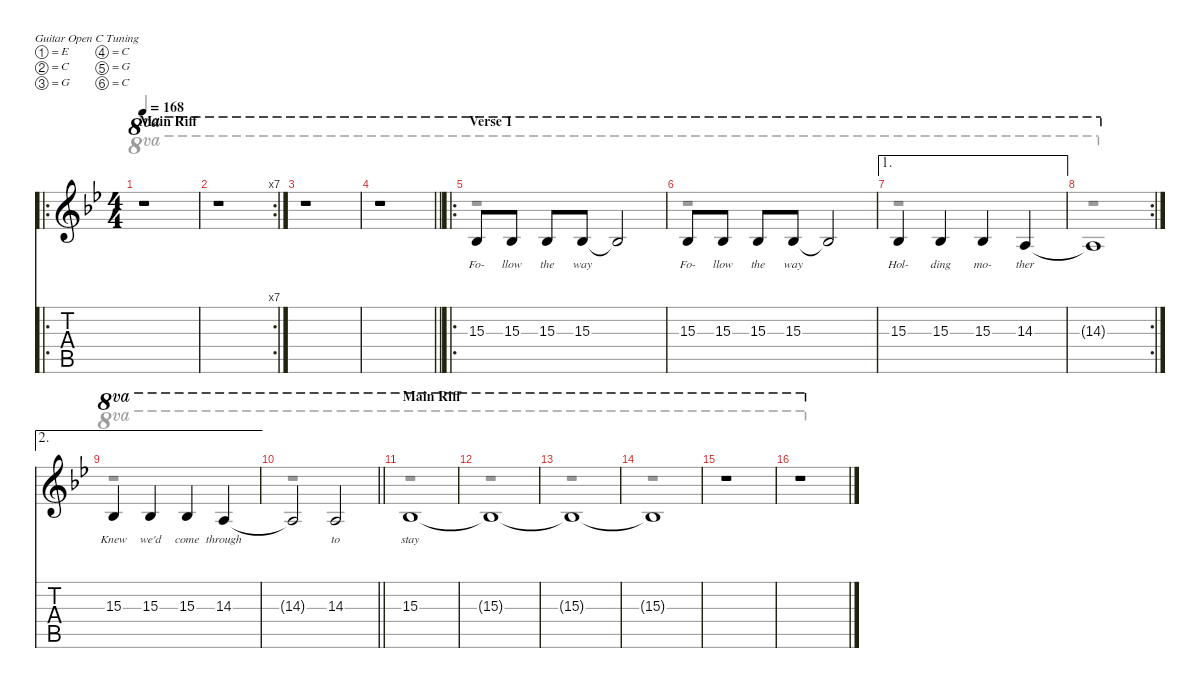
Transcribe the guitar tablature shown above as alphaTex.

\defaultSystemsLayout 4
\hideDynamics
\bracketExtendMode nobrackets
\singleTrackTrackNamePolicy hidden
\multiTrackTrackNamePolicy hidden
\firstSystemTrackNameMode fullname
\firstSystemTrackNameOrientation horizontal
\otherSystemsTrackNameOrientation horizontal
\track ("Vocals" "pad.synth.") {instrument pad4choir}
\staff {score tabs}
\tuning (E4 C4 G3 C3 G2 C2)
\voice
\ro
\ts (4 4)
\section ("" "Main Riff")
\tempo 168
\clef g2
\ks bb
r.1{ot 8va dy f beam Up} |
\rc 7
r.1{ot 8va beam Up} |
r.1{ot 8va beam Up} |
\barLineRight lightlight
r.1{ot 8va beam Up} |
\ro
\section ("" "Verse 1")
15.3{acc b}.8{ot 8va lyrics (0 "Fo-") lyrics (1 "") lyrics (2 "") lyrics (3 "") lyrics (4 "") beam Up} 15.3{acc b}.8{ot 8va lyrics (0 "llow") lyrics (1 "") lyrics (2 "") lyrics (3 "") lyrics (4 "") beam Up} 15.3{acc b}.8{ot 8va lyrics (0 "the") lyrics (1 "") lyrics (2 "") lyrics (3 "") lyrics (4 "") beam Up} 15.3{acc b}.8{ot 8va lyrics (0 "way") lyrics (1 "") lyrics (2 "") lyrics (3 "") lyrics (4 "") beam Up} 15.3{t acc b}.2{ot 8va beam Up} |
15.3{acc b}.8{ot 8va lyrics (0 "Fo-") lyrics (1 "") lyrics (2 "") lyrics (3 "") lyrics (4 "") beam Up} 15.3{acc b}.8{ot 8va lyrics (0 "llow") lyrics (1 "") lyrics (2 "") lyrics (3 "") lyrics (4 "") beam Up} 15.3{acc b}.8{ot 8va lyrics (0 "the") lyrics (1 "") lyrics (2 "") lyrics (3 "") lyrics (4 "") beam Up} 15.3{acc b}.8{ot 8va lyrics (0 "way") lyrics (1 "") lyrics (2 "") lyrics (3 "") lyrics (4 "") beam Up} 15.3{t acc b}.2{ot 8va beam Up} |
\ae 1
15.3{acc b}.4{ot 8va lyrics (0 "Hol-") lyrics (1 "") lyrics (2 "") lyrics (3 "") lyrics (4 "") beam Up} 15.3{acc b}.4{ot 8va lyrics (0 "ding") lyrics (1 "") lyrics (2 "") lyrics (3 "") lyrics (4 "") beam Up} 15.3{acc b}.4{ot 8va lyrics (0 "mo-") lyrics (1 "") lyrics (2 "") lyrics (3 "") lyrics (4 "") beam Up} 14.3{acc forcenatural}.4{ot 8va lyrics (0 "ther") lyrics (1 "") lyrics (2 "") lyrics (3 "") lyrics (4 "") beam Up} |
\rc 2
14.3{t acc forcenatural}.1{ot 8va beam Up} |
\ae 2
15.3{acc b}.4{ot 8va lyrics (0 "Knew") lyrics (1 "") lyrics (2 "") lyrics (3 "") lyrics (4 "") beam Up} 15.3{acc b}.4{ot 8va lyrics (0 "we'd") lyrics (1 "") lyrics (2 "") lyrics (3 "") lyrics (4 "") beam Up} 15.3{acc b}.4{ot 8va lyrics (0 "come") lyrics (1 "") lyrics (2 "") lyrics (3 "") lyrics (4 "") beam Up} 14.3{acc forcenatural}.4{ot 8va lyrics (0 "through") lyrics (1 "") lyrics (2 "") lyrics (3 "") lyrics (4 "") beam Up} |
\barLineRight lightlight
14.3{t acc forcenatural}.2{ot 8va beam Up} 14.3{acc forcenatural}.2{ot 8va lyrics (0 "to") lyrics (1 "") lyrics (2 "") lyrics (3 "") lyrics (4 "") beam Up} |
\section ("" "Main Riff")
15.3{acc b}.1{ot 8va lyrics (0 "stay") lyrics (1 "") lyrics (2 "") lyrics (3 "") lyrics (4 "") beam Up} |
15.3{t acc b}.1{ot 8va beam Up} |
15.3{t acc b}.1{ot 8va beam Up} |
15.3{t acc b}.1{ot 8va beam Up} |
r.1{ot 8va beam Up} |
r.1{ot 8va beam Up}
\voice
\clef g2
\ottava regular
\simile none
\ks bb
r.1{ot 8va dy mf beam Down} |
r.1{ot 8va beam Down} |
r.1{ot 8va beam Down} |
\barLineRight lightlight
r.1{ot 8va beam Down} |
r.1{ot 8va beam Down} |
r.1{ot 8va beam Down} |
r.1{ot 8va beam Down} |
r.1{ot 8va beam Down} |
r.1{ot 8va beam Down} |
\barLineRight lightlight
r.1{ot 8va beam Down} |
r.1{ot 8va beam Down} |
r.1{ot 8va beam Down} |
r.1{ot 8va beam Down} |
r.1{ot 8va beam Down} |
r.1{ot 8va beam Down} |
r.1{ot 8va beam Down}
